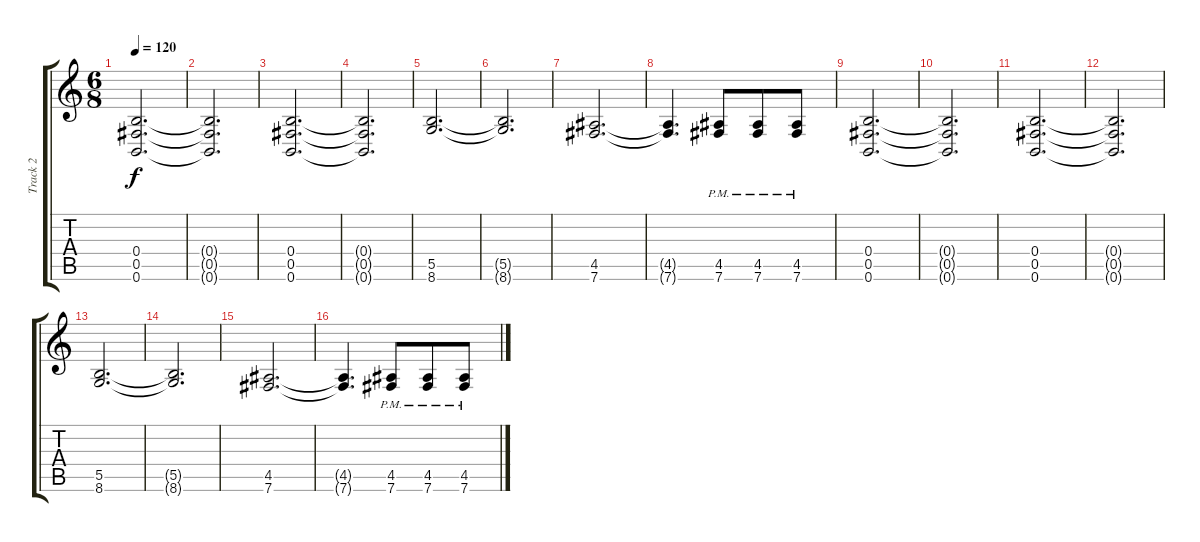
\track ("Track 2" "Track 2") {instrument distortionguitar}
\staff {score tabs}
\tuning (Db4 Ab3 E3 B2 Gb2 B1) {hide}
\ts (6 8)
\tempo 120
\clef g2
\ks c
(0.4 0.5 0.6).2{d dy f} |
(0.4{t} 0.5{t} 0.6{t}).2{d} |
(0.4 0.5 0.6).2{d} |
(0.4{t} 0.5{t} 0.6{t}).2{d} |
(5.5 8.6).2{d} |
(5.5{t} 8.6{t}).2{d} |
(4.5 7.6).2{d} |
(4.5{t} 7.6{t}).4{d} (4.5{pm} 7.6{pm}).8 (4.5{pm} 7.6{pm}).8 (4.5{pm} 7.6{pm}).8 |
(0.4 0.5 0.6).2{d} |
(0.4{t} 0.5{t} 0.6{t}).2{d} |
(0.4 0.5 0.6).2{d} |
(0.4{t} 0.5{t} 0.6{t}).2{d} |
(5.5 8.6).2{d} |
(5.5{t} 8.6{t}).2{d} |
(4.5 7.6).2{d} |
(4.5{t} 7.6{t}).4{d} (4.5{pm} 7.6{pm}).8 (4.5{pm} 7.6{pm}).8 (4.5{pm} 7.6{pm}).8
